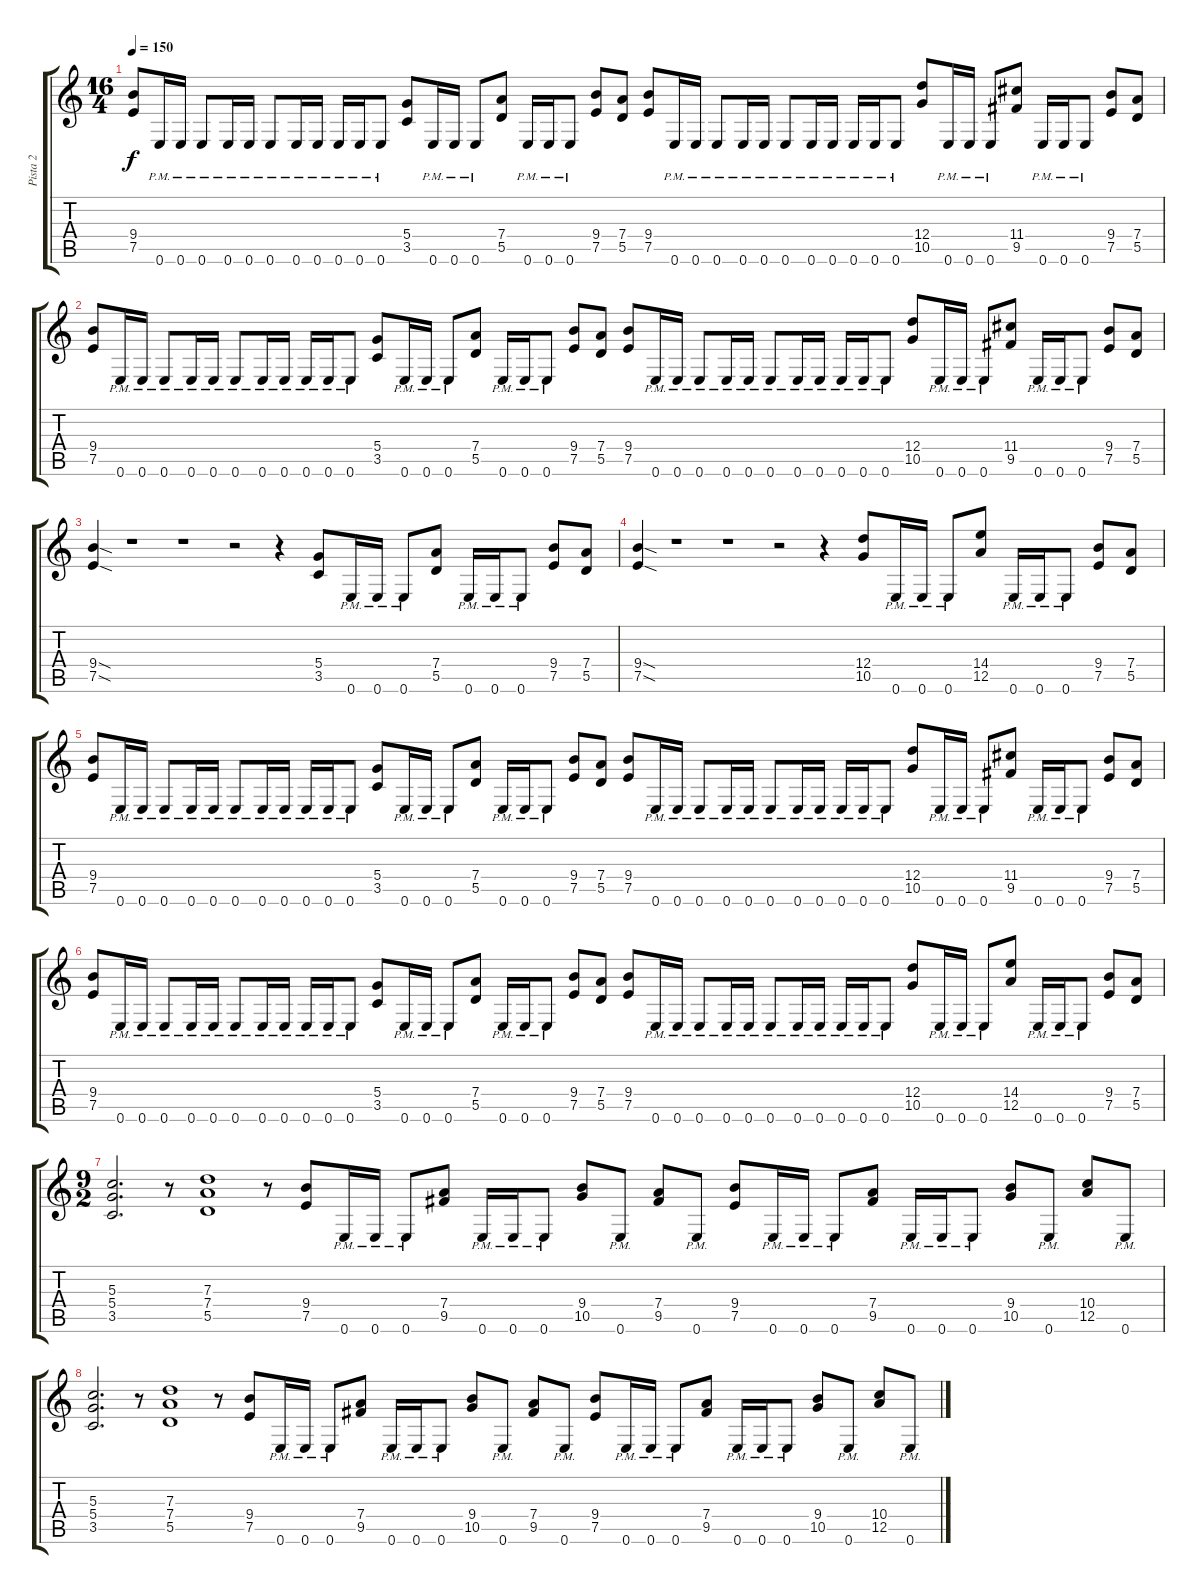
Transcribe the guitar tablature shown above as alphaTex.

\track ("Pista 2" "Pista 2") {instrument overdrivenguitar}
\staff {score tabs}
\tuning (E4 B3 G3 D3 A2 E2) {hide}
\ts (16 4)
\tempo 150
\clef g2
\ks c
(9.4 7.5).8{dy f} 0.6{pm}.16 0.6{pm}.16 0.6{pm}.8 0.6{pm}.16 0.6{pm}.16 0.6{pm}.8 0.6{pm}.16 0.6{pm}.16 0.6{pm}.16 0.6{pm}.16 0.6{pm}.8 (5.4 3.5).8 0.6{pm}.16 0.6{pm}.16 0.6{pm}.8 (7.4 5.5).8 0.6{pm}.16 0.6{pm}.16 0.6{pm}.8 (9.4 7.5).8 (7.4 5.5).8 (9.4 7.5).8 0.6{pm}.16 0.6{pm}.16 0.6{pm}.8 0.6{pm}.16 0.6{pm}.16 0.6{pm}.8 0.6{pm}.16 0.6{pm}.16 0.6{pm}.16 0.6{pm}.16 0.6{pm}.8 (12.4 10.5).8 0.6{pm}.16 0.6{pm}.16 0.6{pm}.8 (11.4 9.5).8 0.6{pm}.16 0.6{pm}.16 0.6{pm}.8 (9.4 7.5).8 (7.4 5.5).8 |
(9.4 7.5).8 0.6{pm}.16 0.6{pm}.16 0.6{pm}.8 0.6{pm}.16 0.6{pm}.16 0.6{pm}.8 0.6{pm}.16 0.6{pm}.16 0.6{pm}.16 0.6{pm}.16 0.6{pm}.8 (5.4 3.5).8 0.6{pm}.16 0.6{pm}.16 0.6{pm}.8 (7.4 5.5).8 0.6{pm}.16 0.6{pm}.16 0.6{pm}.8 (9.4 7.5).8 (7.4 5.5).8 (9.4 7.5).8 0.6{pm}.16 0.6{pm}.16 0.6{pm}.8 0.6{pm}.16 0.6{pm}.16 0.6{pm}.8 0.6{pm}.16 0.6{pm}.16 0.6{pm}.16 0.6{pm}.16 0.6{pm}.8 (12.4 10.5).8 0.6{pm}.16 0.6{pm}.16 0.6{pm}.8 (11.4 9.5).8 0.6{pm}.16 0.6{pm}.16 0.6{pm}.8 (9.4 7.5).8 (7.4 5.5).8 |
(9.4{sod} 7.5{sod}).4 r.1 r.1 r.2 r.4 (5.4 3.5).8 0.6{pm}.16 0.6{pm}.16 0.6{pm}.8 (7.4 5.5).8 0.6{pm}.16 0.6{pm}.16 0.6{pm}.8 (9.4 7.5).8 (7.4 5.5).8 |
(9.4{sod} 7.5{sod}).4 r.1 r.1 r.2 r.4 (12.4 10.5).8 0.6{pm}.16 0.6{pm}.16 0.6{pm}.8 (14.4 12.5).8 0.6{pm}.16 0.6{pm}.16 0.6{pm}.8 (9.4 7.5).8 (7.4 5.5).8 |
(9.4 7.5).8 0.6{pm}.16 0.6{pm}.16 0.6{pm}.8 0.6{pm}.16 0.6{pm}.16 0.6{pm}.8 0.6{pm}.16 0.6{pm}.16 0.6{pm}.16 0.6{pm}.16 0.6{pm}.8 (5.4 3.5).8 0.6{pm}.16 0.6{pm}.16 0.6{pm}.8 (7.4 5.5).8 0.6{pm}.16 0.6{pm}.16 0.6{pm}.8 (9.4 7.5).8 (7.4 5.5).8 (9.4 7.5).8 0.6{pm}.16 0.6{pm}.16 0.6{pm}.8 0.6{pm}.16 0.6{pm}.16 0.6{pm}.8 0.6{pm}.16 0.6{pm}.16 0.6{pm}.16 0.6{pm}.16 0.6{pm}.8 (12.4 10.5).8 0.6{pm}.16 0.6{pm}.16 0.6{pm}.8 (11.4 9.5).8 0.6{pm}.16 0.6{pm}.16 0.6{pm}.8 (9.4 7.5).8 (7.4 5.5).8 |
(9.4 7.5).8 0.6{pm}.16 0.6{pm}.16 0.6{pm}.8 0.6{pm}.16 0.6{pm}.16 0.6{pm}.8 0.6{pm}.16 0.6{pm}.16 0.6{pm}.16 0.6{pm}.16 0.6{pm}.8 (5.4 3.5).8 0.6{pm}.16 0.6{pm}.16 0.6{pm}.8 (7.4 5.5).8 0.6{pm}.16 0.6{pm}.16 0.6{pm}.8 (9.4 7.5).8 (7.4 5.5).8 (9.4 7.5).8 0.6{pm}.16 0.6{pm}.16 0.6{pm}.8 0.6{pm}.16 0.6{pm}.16 0.6{pm}.8 0.6{pm}.16 0.6{pm}.16 0.6{pm}.16 0.6{pm}.16 0.6{pm}.8 (12.4 10.5).8 0.6{pm}.16 0.6{pm}.16 0.6{pm}.8 (14.4 12.5).8 0.6{pm}.16 0.6{pm}.16 0.6{pm}.8 (9.4 7.5).8 (7.4 5.5).8 |
\ts (9 2)
(5.3 5.4 3.5).2{d} r.8 (7.3 7.4 5.5).1 r.8 (9.4 7.5).8 0.6{pm}.16 0.6{pm}.16 0.6{pm}.8 (7.4 9.5).8 0.6{pm}.16 0.6{pm}.16 0.6{pm}.8 (9.4 10.5).8 0.6{pm}.8 (7.4 9.5).8 0.6{pm}.8 (9.4 7.5).8 0.6{pm}.16 0.6{pm}.16 0.6{pm}.8 (7.4 9.5).8 0.6{pm}.16 0.6{pm}.16 0.6{pm}.8 (9.4 10.5).8 0.6{pm}.8 (10.4 12.5).8 0.6{pm}.8 |
(5.3 5.4 3.5).2{d} r.8 (7.3 7.4 5.5).1 r.8 (9.4 7.5).8 0.6{pm}.16 0.6{pm}.16 0.6{pm}.8 (7.4 9.5).8 0.6{pm}.16 0.6{pm}.16 0.6{pm}.8 (9.4 10.5).8 0.6{pm}.8 (7.4 9.5).8 0.6{pm}.8 (9.4 7.5).8 0.6{pm}.16 0.6{pm}.16 0.6{pm}.8 (7.4 9.5).8 0.6{pm}.16 0.6{pm}.16 0.6{pm}.8 (9.4 10.5).8 0.6{pm}.8 (10.4 12.5).8 0.6{pm}.8
